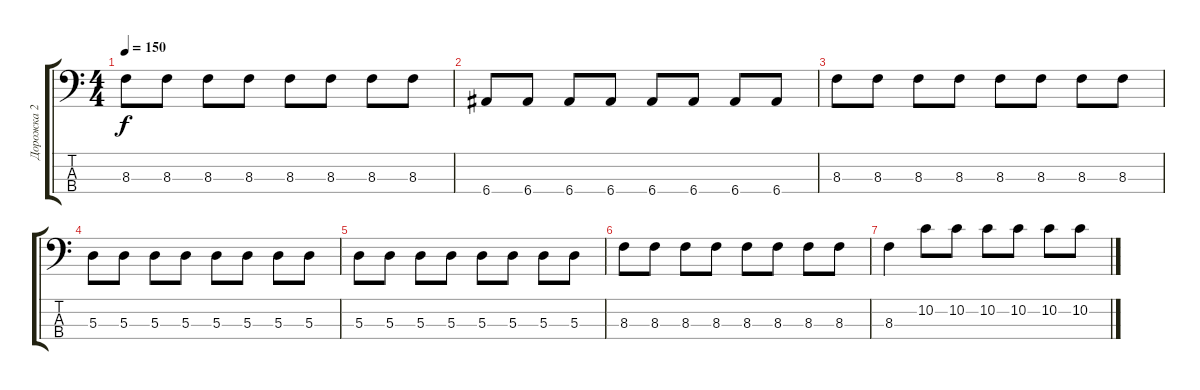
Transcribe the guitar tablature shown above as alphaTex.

\track ("Дорожка 2" "Дорожка 2") {instrument electricbassfinger}
\staff {score tabs}
\tuning (G2 D2 A1 E1) {hide}
\ts (4 4)
\tempo 150
\clef f4
\ks c
8.3.8{dy f} 8.3.8 8.3.8 8.3.8 8.3.8 8.3.8 8.3.8 8.3.8 |
6.4.8 6.4.8 6.4.8 6.4.8 6.4.8 6.4.8 6.4.8 6.4.8 |
8.3.8 8.3.8 8.3.8 8.3.8 8.3.8 8.3.8 8.3.8 8.3.8 |
5.3.8 5.3.8 5.3.8 5.3.8 5.3.8 5.3.8 5.3.8 5.3.8 |
5.3.8 5.3.8 5.3.8 5.3.8 5.3.8 5.3.8 5.3.8 5.3.8 |
8.3.8 8.3.8 8.3.8 8.3.8 8.3.8 8.3.8 8.3.8 8.3.8 |
8.3.4 10.2.8 10.2.8 10.2.8 10.2.8 10.2.8 10.2.8
